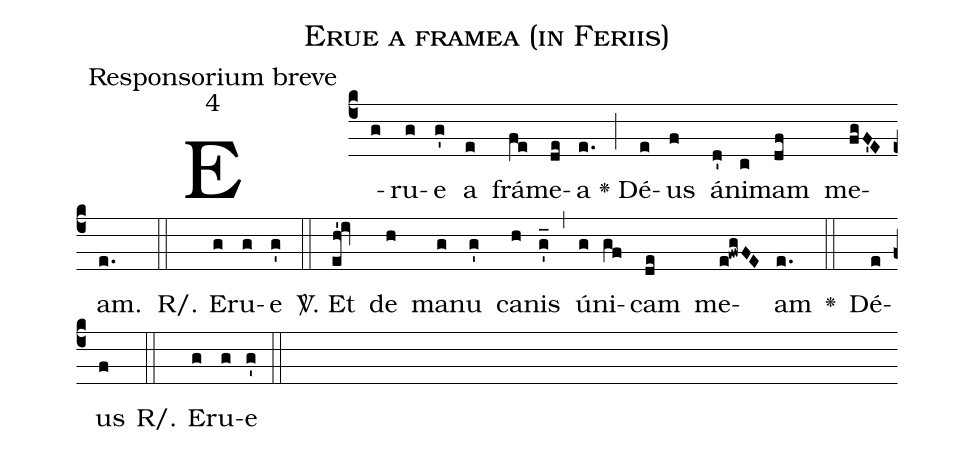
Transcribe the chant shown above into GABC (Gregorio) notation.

name:Erue a framea (in Feriis);
office-part:Responsorium breve;
mode:4;
%%
(c4) E(g)ru(g)e(g') a(e) frá(fe)me(de)a(e.)<v>\greheightstar</v>(;) Dé(e)us(f) á(d')ni(c)mam(df) me(fgF'E)am.(e.) (::)
R/. E(g)ru(g)e(g') (::)
<sp>V/</sp>. Et(eh'!iv) de(h) ma(g)nu(g') ca(h)nis(g'_) (,) ú(g)ni(gf)cam(de) me(e!fwgFE)am(e.) <v>\greheightstar</v>(::)
Dé(e)us(f)  (::)
R/. E(g)ru(g)e(g') (::)
